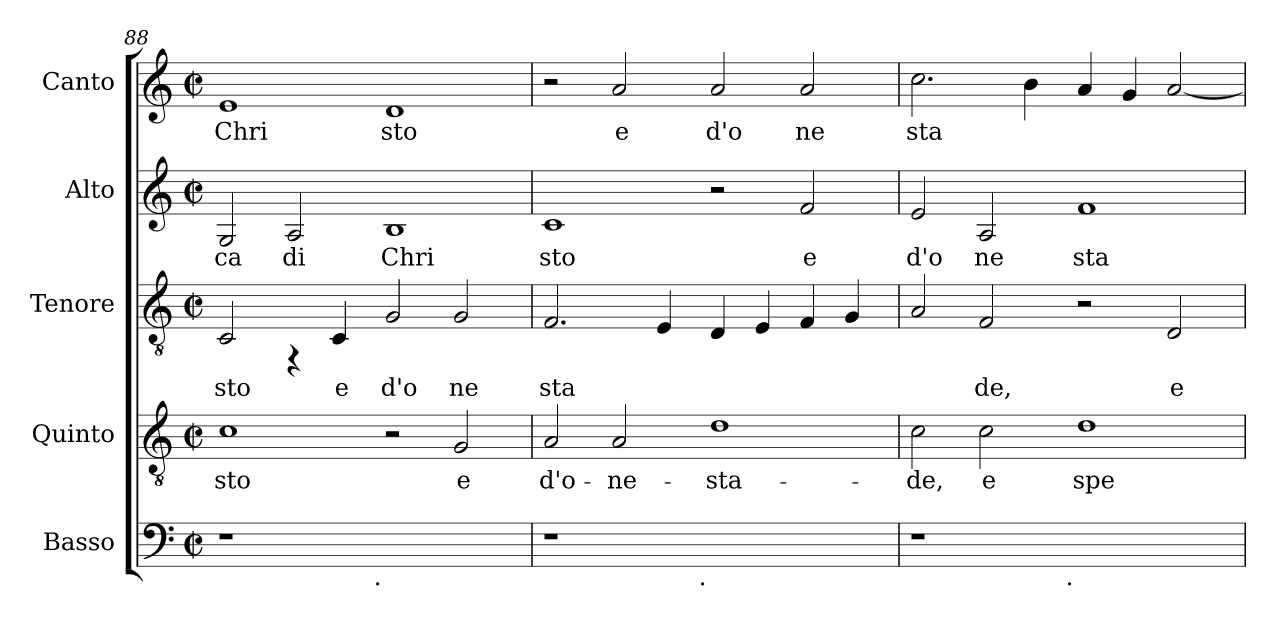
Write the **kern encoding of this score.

**kern	**kern	**text	**kern	**text	**kern	**text	**kern	**text
*part5	*part4	*part4	*part3	*part3	*part2	*part2	*part1	*part1
*staff5	*staff4	*staff4	*staff3	*staff3	*staff2	*staff2	*staff1	*staff1
*I"Basso	*I"Quinto	*	*I"Tenore	*	*I"Alto	*	*I"Canto	*
*clefF4	*clefGv2	*	*clefGv2	*	*clefG2	*	*clefG2	*
*k[]	*k[]	*	*k[]	*	*k[]	*	*k[]	*
*C:	*C:	*	*C:	*	*C:	*	*C:	*
*M2/2	*M2/2	*	*M2/2	*	*M2/2	*	*M2/2	*
*met(c|)	*met(c|)	*	*met(c|)	*	*met(c|)	*	*met(c|)	*
=88	=88	=88	=88	=88	=88	=88	=88	=88
!	!	!LO:LY:b:cj	!	!LO:LY:b:cj	!	!LO:LY:b:cj	!	!LO:LY:b:cj
*^	*	*	*	*	*	*	*	*
1r	2ryy	1c	-sto	2C/	sto	2G/	ca	1e	Chri
!	!	!	!	!	!	!	!LO:LY:b:cj	!	!
.	4...ryy	.	.	4rFF	.	2A/	di	.	.
!	!	!	!	!	!LO:LY:b:cj	!	!	!	!
.	.	.	.	4C/	e	.	.	.	.
!	!LO:TX:b:t=.	!	!	!	!	!	!	!	!
.	1ryy	.	.	.	.	.	.	.	.
!	!	!	!	!	!LO:LY:b:cj	!	!LO:LY:b:cj	!	!LO:LY:b:cj
1ryy	.	2r	.	2G/	d'o	1B	Chri	1d	sto
!	!	!	!LO:LY:b:cj	!	!LO:LY:b:cj	!	!	!	!
.	.	2G/	e	2G/	ne	.	.	.	.
.	32ryy	.	.	.	.	.	.	.	.
=89	=89	=89	=89	=89	=89	=89	=89	=89	=89
!	!	!	!LO:LY:b:cj	!	!LO:LY:b:cj	!	!LO:LY:b:cj	!	!
1r	2ryy	2A/	d'o-	2.F/	sta	1c	sto	2r	.
!	!	!	!LO:LY:b:cj	!	!	!	!	!	!LO:LY:b:cj
.	4...ryy	2A/	-ne-	.	.	.	.	2a/	e
!	!	!	!	!	!LO:LY:b:cj	!	!	!	!
.	.	.	.	4E/	.	.	.	.	.
!	!LO:TX:b:t=.	!	!	!	!	!	!	!	!
.	1ryy	.	.	.	.	.	.	.	.
!	!	!	!LO:LY:b:cj	!	!LO:LY:b:cj	!	!	!	!LO:LY:b:cj
1ryy	.	1d	-sta-	4D/	.	2r	.	2a/	d'o
!	!	!	!	!	!LO:LY:b:cj	!	!	!	!
.	.	.	.	4E/	.	.	.	.	.
!	!	!	!	!	!LO:LY:b:cj	!	!LO:LY:b:cj	!	!LO:LY:b:cj
.	.	.	.	4F/	.	2f/	e	2a/	ne
!	!	!	!	!	!LO:LY:b:cj	!	!	!	!
.	.	.	.	4G/	.	.	.	.	.
.	32ryy	.	.	.	.	.	.	.	.
=90	=90	=90	=90	=90	=90	=90	=90	=90	=90
!	!	!	!LO:LY:b:cj	!	!LO:LY:b:cj	!	!LO:LY:b:cj	!	!LO:LY:b:cj
1r	2ryy	2c\	-de,	2A/	.	2e/	d'o	2.cc\	sta
!	!	!	!LO:LY:b:cj	!	!LO:LY:b:cj	!	!LO:LY:b:cj	!	!
.	4...ryy	2c\	e	2F/	de,	2A/	ne	.	.
!	!	!	!	!	!	!	!	!	!LO:LY:b:cj
.	.	.	.	.	.	.	.	4b\	.
!	!LO:TX:b:t=.	!	!	!	!	!	!	!	!
.	1ryy	.	.	.	.	.	.	.	.
!	!	!	!LO:LY:b:cj	!	!	!	!LO:LY:b:cj	!	!LO:LY:b:cj
1ryy	.	1d	spe-	2r	.	1f	sta	4a/	.
!	!	!	!	!	!	!	!	!	!LO:LY:b:cj
.	.	.	.	.	.	.	.	4g/	.
!	!	!	!	!	!LO:LY:b:cj	!	!	!	!LO:LY:b:cj
.	.	.	.	2D/	e	.	.	[<2a/	.
.	32ryy	.	.	.	.	.	.	.	.
*v	*v	*	*	*	*	*	*	*	*
=	=	=	=	=	=	=	=	=
*-	*-	*-	*-	*-	*-	*-	*-	*-
